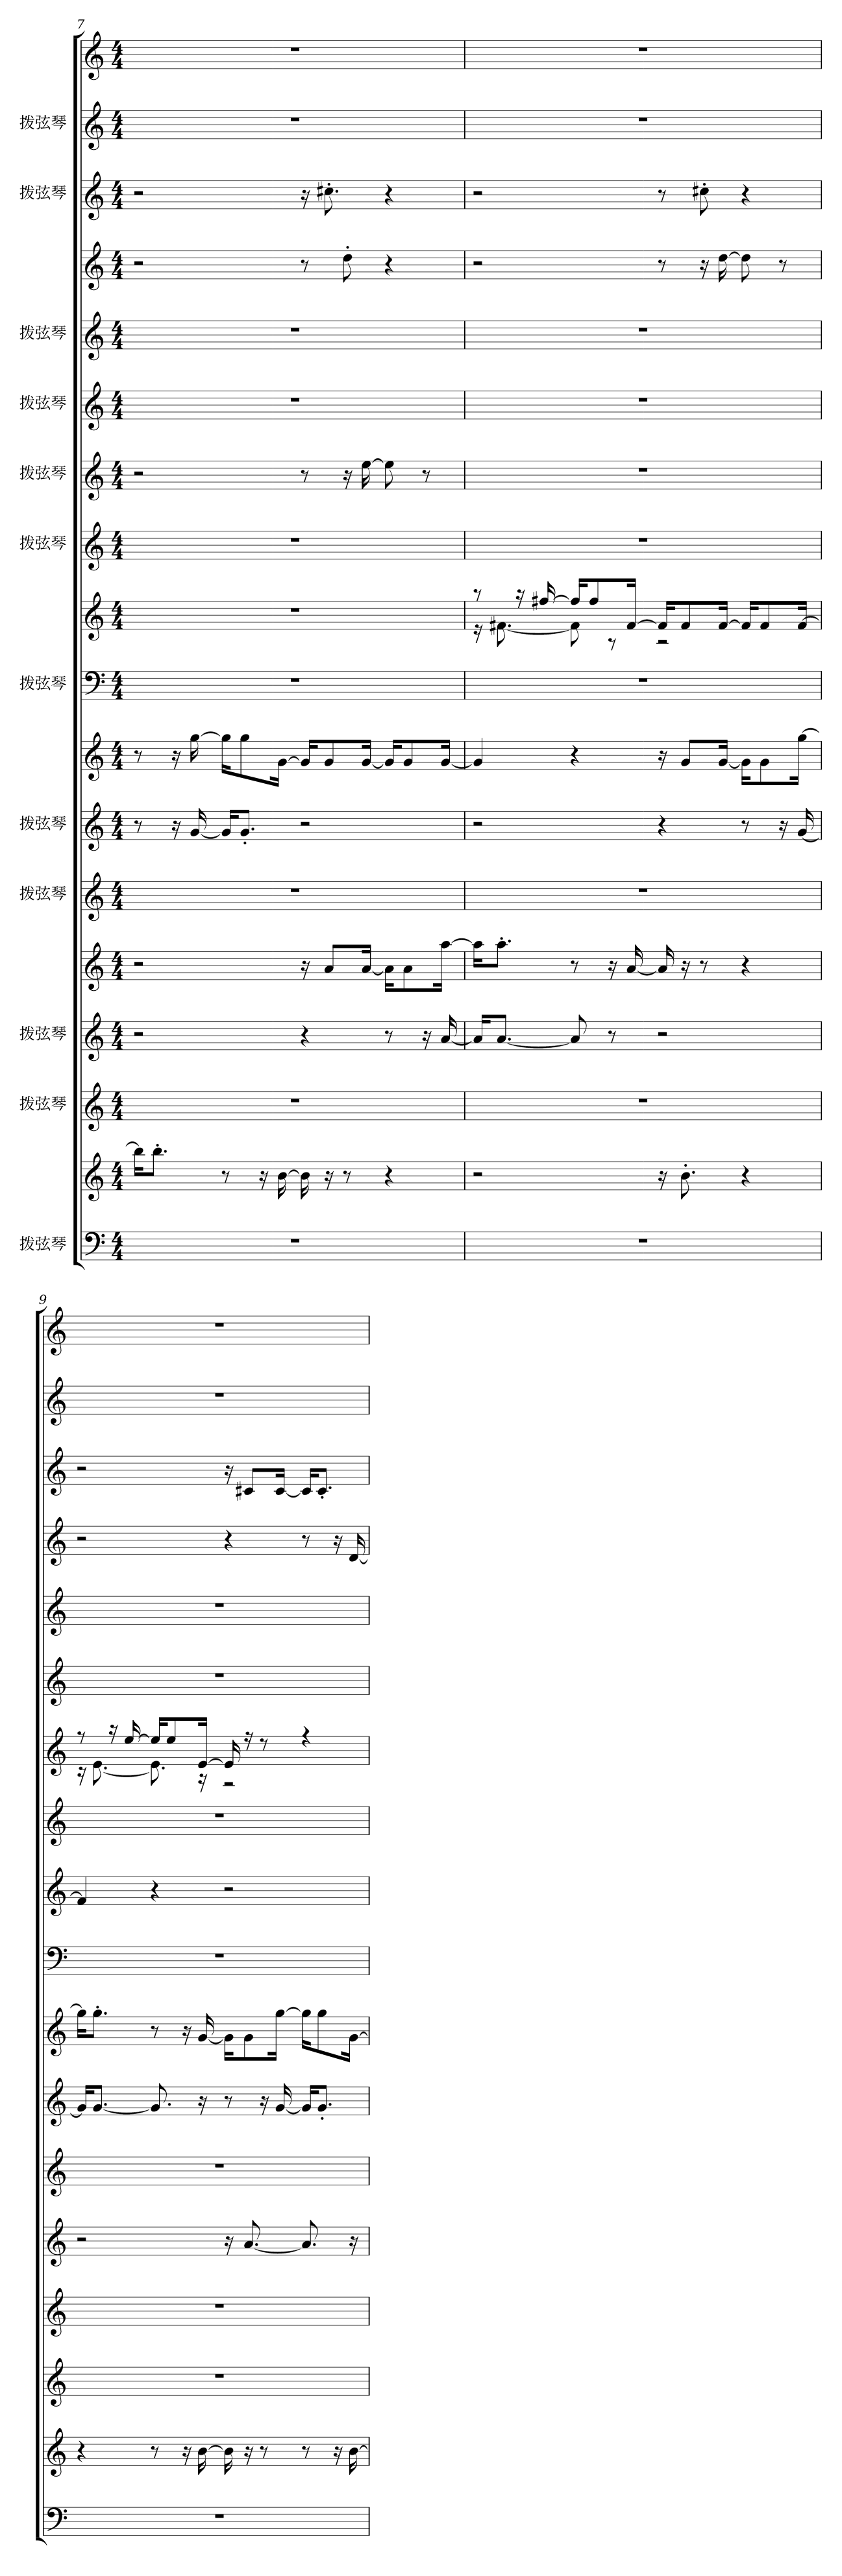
**kern	**kern	**kern	**kern	**kern	**kern	**kern	**kern	**kern	**kern	**kern	**kern	**kern	**kern	**kern	**kern	**kern	**kern
*part12	*part12	*part11	*part10	*part10	*part9	*part8	*part8	*part7	*part7	*part6	*part5	*part4	*part3	*part3	*part2	*part1	*part1
*staff18	*staff17	*staff16	*staff15	*staff14	*staff13	*staff12	*staff11	*staff10	*staff9	*staff8	*staff7	*staff6	*staff5	*staff4	*staff3	*staff2	*staff1
*I"拨弦琴	*	*I"拨弦琴	*I"拨弦琴	*	*I"拨弦琴	*I"拨弦琴	*	*I"拨弦琴	*	*I"拨弦琴	*I"拨弦琴	*I"拨弦琴	*I"拨弦琴	*	*I"拨弦琴	*I"拨弦琴	*
!!LO:PB:g=z
*clefF4	*clefG2	*clefG2	*clefG2	*clefG2	*clefG2	*clefG2	*clefG2	*clefF4	*clefG2	*clefG2	*clefG2	*clefG2	*clefG2	*clefG2	*clefG2	*clefG2	*clefG2
*k[]	*k[]	*k[]	*k[]	*k[]	*k[]	*k[]	*k[]	*k[]	*k[]	*k[]	*k[]	*k[]	*k[]	*k[]	*k[]	*k[]	*k[]
*M4/4	*M4/4	*M4/4	*M4/4	*M4/4	*M4/4	*M4/4	*M4/4	*M4/4	*M4/4	*M4/4	*M4/4	*M4/4	*M4/4	*M4/4	*M4/4	*M4/4	*M4/4
=7	=7	=7	=7	=7	=7	=7	=7	=7	=7	=7	=7	=7	=7	=7	=7	=7	=7
1r	16bb\KL]	1r	2r	2r	1r	8r	8r	1r	1r	1r	2r	1r	1r	2r	2r	1r	1r
.	8.bb'\J	.	.	.	.	.	.	.	.	.	.	.	.	.	.	.	.
.	.	.	.	.	.	16r	16r	.	.	.	.	.	.	.	.	.	.
.	.	.	.	.	.	[16g/	[16gg\	.	.	.	.	.	.	.	.	.	.
.	8r	.	.	.	.	16g/KL]	16gg\KL]	.	.	.	.	.	.	.	.	.	.
.	.	.	.	.	.	8.g'/J	8gg\	.	.	.	.	.	.	.	.	.	.
.	16r	.	.	.	.	.	.	.	.	.	.	.	.	.	.	.	.
.	[16b\	.	.	.	.	.	[16g\Jk	.	.	.	.	.	.	.	.	.	.
.	16b\]	.	4r	16r	.	2r	16g/KL]	.	.	.	8r	.	.	8r	16r	.	.
.	16r	.	.	8a/L	.	.	8g/	.	.	.	.	.	.	.	8.cc#X'\	.	.
.	8r	.	.	.	.	.	.	.	.	.	16r	.	.	8dd'\	.	.	.
.	.	.	.	[16a/Jk	.	.	[16g/Jk	.	.	.	[16ee\	.	.	.	.	.	.
.	4r	.	8r	16a\KL]	.	.	16g/KL]	.	.	.	8ee\]	.	.	4r	4r	.	.
.	.	.	.	8a\	.	.	8g/	.	.	.	.	.	.	.	.	.	.
.	.	.	16r	.	.	.	.	.	.	.	8r	.	.	.	.	.	.
.	.	.	[16a/	[16aa\Jk	.	.	[16g/Jk	.	.	.	.	.	.	.	.	.	.
=8	=8	=8	=8	=8	=8	=8	=8	=8	=8	=8	=8	=8	=8	=8	=8	=8	=8
*	*	*	*	*	*	*	*	*	*^	*	*	*	*	*	*	*	*
1r	2r	1r	16a/KL]	16aa\KL]	1r	2r	4g/]	1r	8r	16r	1r	1r	1r	1r	2r	2r	1r	1r
.	.	.	[8.a/J	8.aa'\J	.	.	.	.	.	[8.f#X\	.	.	.	.	.	.	.	.
.	.	.	.	.	.	.	.	.	16r	.	.	.	.	.	.	.	.	.
.	.	.	.	.	.	.	.	.	[16ff#X/	.	.	.	.	.	.	.	.	.
.	.	.	8a/]	8r	.	.	4r	.	16ff#/KL]	8f#\]	.	.	.	.	.	.	.	.
.	.	.	.	.	.	.	.	.	8ff#/	.	.	.	.	.	.	.	.	.
.	.	.	8r	16r	.	.	.	.	.	8r	.	.	.	.	.	.	.	.
.	.	.	.	[16a/	.	.	.	.	[16f#/Jk	.	.	.	.	.	.	.	.	.
.	16r	.	2r	16a/]	.	4r	16r	.	16f#/KL]	2r	.	.	.	.	8r	8r	.	.
.	8.b'\	.	.	16r	.	.	8g/L	.	8f#/	.	.	.	.	.	.	.	.	.
.	.	.	.	8r	.	.	.	.	.	.	.	.	.	.	16r	8cc#X'\	.	.
.	.	.	.	.	.	.	[16g/Jk	.	[16f#/Jk	.	.	.	.	.	[16dd\	.	.	.
.	4r	.	.	4r	.	8r	16g\KL]	.	16f#/KL]	.	.	.	.	.	8dd\]	4r	.	.
.	.	.	.	.	.	.	8g\	.	8f#/	.	.	.	.	.	.	.	.	.
.	.	.	.	.	.	16r	.	.	.	.	.	.	.	.	8r	.	.	.
.	.	.	.	.	.	[16g/	[16gg\Jk	.	[16f#/Jk	.	.	.	.	.	.	.	.	.
*	*	*	*	*	*	*	*	*	*v	*v	*	*	*	*	*	*	*	*
!!LO:PB:g=z
=9	=9	=9	=9	=9	=9	=9	=9	=9	=9	=9	=9	=9	=9	=9	=9	=9	=9
*	*	*	*	*	*	*	*	*	*	*	*^	*	*	*	*	*	*
1r	4r	1r	1r	2r	1r	16g/KL]	16gg\KL]	1r	4f#/]	1r	8r	16r	1r	1r	2r	2r	1r	1r
.	.	.	.	.	.	[8.g/J	8.gg'\J	.	.	.	.	[8.e\	.	.	.	.	.	.
.	.	.	.	.	.	.	.	.	.	.	16r	.	.	.	.	.	.	.
.	.	.	.	.	.	.	.	.	.	.	[16ee/	.	.	.	.	.	.	.
.	8r	.	.	.	.	8.g/]	8r	.	4r	.	16ee/KL]	8.e\]	.	.	.	.	.	.
.	.	.	.	.	.	.	.	.	.	.	8ee/	.	.	.	.	.	.	.
.	16r	.	.	.	.	.	16r	.	.	.	.	.	.	.	.	.	.	.
.	[16b\	.	.	.	.	16r	[16g/	.	.	.	[16e/Jk	16r	.	.	.	.	.	.
.	16b\]	.	.	16r	.	8r	16g\KL]	.	2r	.	16e/]	2r	.	.	4r	16r	.	.
.	16r	.	.	[8.a/	.	.	8g\	.	.	.	16r	.	.	.	.	8c#X/L	.	.
.	8r	.	.	.	.	16r	.	.	.	.	8r	.	.	.	.	.	.	.
.	.	.	.	.	.	[16g/	[16gg\Jk	.	.	.	.	.	.	.	.	[16c#/Jk	.	.
.	8r	.	.	8.a/]	.	16g/KL]	16gg\KL]	.	.	.	4r	.	.	.	8r	16c#/KL]	.	.
.	.	.	.	.	.	8.g'/J	8gg\	.	.	.	.	.	.	.	.	8.c#'/J	.	.
.	16r	.	.	.	.	.	.	.	.	.	.	.	.	.	16r	.	.	.
.	[16b\	.	.	16r	.	.	[16g\Jk	.	.	.	.	.	.	.	[16d/	.	.	.
*	*	*	*	*	*	*	*	*	*	*	*v	*v	*	*	*	*	*	*
=	=	=	=	=	=	=	=	=	=	=	=	=	=	=	=	=	=
*-	*-	*-	*-	*-	*-	*-	*-	*-	*-	*-	*-	*-	*-	*-	*-	*-	*-
